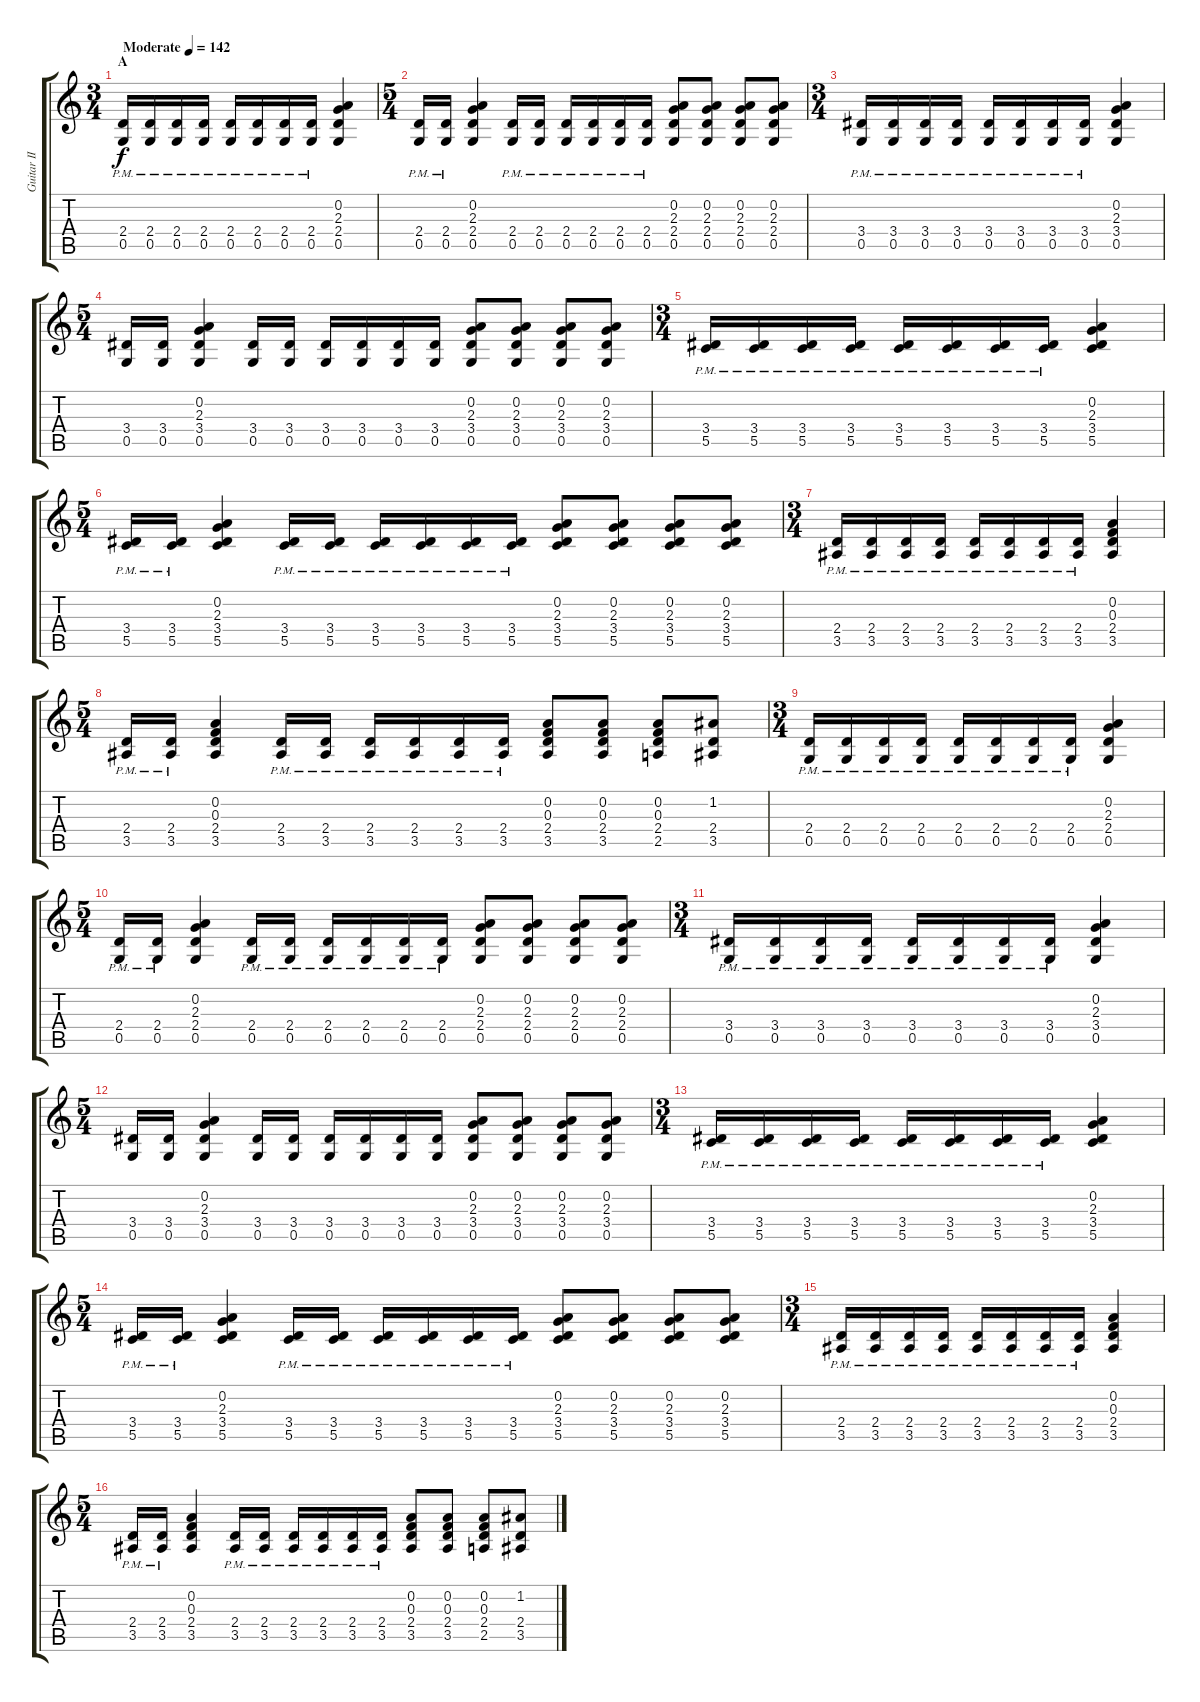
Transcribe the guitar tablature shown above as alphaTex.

\track ("Guitar II" "Guitar II") {instrument distortionguitar}
\staff {score tabs}
\tuning (D4 A3 F3 C3 G2 C2) {hide}
\ts (3 4)
\section ("" "A")
\tempo (142 "Moderate")
\clef g2
\ks c
(2.4{pm} 0.5{pm}).16{dy f instrument distortionguitar} (2.4{pm} 0.5{pm}).16 (2.4{pm} 0.5{pm}).16 (2.4{pm} 0.5{pm}).16 (2.4{pm} 0.5{pm}).16 (2.4{pm} 0.5{pm}).16 (2.4{pm} 0.5{pm}).16 (2.4{pm} 0.5{pm}).16 (0.2 2.3 2.4 0.5).4 |
\ts (5 4)
(2.4{pm} 0.5{pm}).16 (2.4{pm} 0.5{pm}).16 (0.2 2.3 2.4 0.5).4 (2.4{pm} 0.5{pm}).16 (2.4{pm} 0.5{pm}).16 (2.4{pm} 0.5{pm}).16 (2.4{pm} 0.5{pm}).16 (2.4{pm} 0.5{pm}).16 (2.4{pm} 0.5{pm}).16 (0.2 2.3 2.4 0.5).8 (0.2 2.3 2.4 0.5).8 (0.2 2.3 2.4 0.5).8 (0.2 2.3 2.4 0.5).8 |
\ts (3 4)
(3.4{pm} 0.5{pm}).16 (3.4{pm} 0.5{pm}).16 (3.4{pm} 0.5{pm}).16 (3.4{pm} 0.5{pm}).16 (3.4{pm} 0.5{pm}).16 (3.4{pm} 0.5{pm}).16 (3.4{pm} 0.5{pm}).16 (3.4{pm} 0.5{pm}).16 (0.2 2.3 3.4 0.5).4 |
\ts (5 4)
(3.4 0.5).16 (3.4 0.5).16 (0.2 2.3 3.4 0.5).4 (3.4 0.5).16 (3.4 0.5).16 (3.4 0.5).16 (3.4 0.5).16 (3.4 0.5).16 (3.4 0.5).16 (0.2 2.3 3.4 0.5).8 (0.2 2.3 3.4 0.5).8 (0.2 2.3 3.4 0.5).8 (0.2 2.3 3.4 0.5).8 |
\ts (3 4)
(3.4{pm} 5.5{pm}).16 (3.4{pm} 5.5{pm}).16 (3.4{pm} 5.5{pm}).16 (3.4{pm} 5.5{pm}).16 (3.4{pm} 5.5{pm}).16 (3.4{pm} 5.5{pm}).16 (3.4{pm} 5.5{pm}).16 (3.4{pm} 5.5{pm}).16 (0.2 2.3 3.4 5.5).4 |
\ts (5 4)
(3.4{pm} 5.5{pm}).16 (3.4{pm} 5.5{pm}).16 (0.2 2.3 3.4 5.5).4 (3.4{pm} 5.5{pm}).16 (3.4{pm} 5.5{pm}).16 (3.4{pm} 5.5{pm}).16 (3.4{pm} 5.5{pm}).16 (3.4{pm} 5.5{pm}).16 (3.4{pm} 5.5{pm}).16 (0.2 2.3 3.4 5.5).8 (0.2 2.3 3.4 5.5).8 (0.2 2.3 3.4 5.5).8 (0.2 2.3 3.4 5.5).8 |
\ts (3 4)
(2.4{pm} 3.5{pm}).16 (2.4{pm} 3.5{pm}).16 (2.4{pm} 3.5{pm}).16 (2.4{pm} 3.5{pm}).16 (2.4{pm} 3.5{pm}).16 (2.4{pm} 3.5{pm}).16 (2.4{pm} 3.5{pm}).16 (2.4{pm} 3.5{pm}).16 (0.2 0.3 2.4 3.5).4 |
\ts (5 4)
(2.4{pm} 3.5{pm}).16 (2.4{pm} 3.5{pm}).16 (0.2 0.3 2.4 3.5).4 (2.4{pm} 3.5{pm}).16 (2.4{pm} 3.5{pm}).16 (2.4{pm} 3.5{pm}).16 (2.4{pm} 3.5{pm}).16 (2.4{pm} 3.5{pm}).16 (2.4{pm} 3.5{pm}).16 (0.2 0.3 2.4 3.5).8 (0.2 0.3 2.4 3.5).8 (0.2 0.3 2.4 2.5).8 (1.2 2.4 3.5).8 |
\ts (3 4)
(2.4{pm} 0.5{pm}).16 (2.4{pm} 0.5{pm}).16 (2.4{pm} 0.5{pm}).16 (2.4{pm} 0.5{pm}).16 (2.4{pm} 0.5{pm}).16 (2.4{pm} 0.5{pm}).16 (2.4{pm} 0.5{pm}).16 (2.4{pm} 0.5{pm}).16 (0.2 2.3 2.4 0.5).4 |
\ts (5 4)
(2.4{pm} 0.5{pm}).16 (2.4{pm} 0.5{pm}).16 (0.2 2.3 2.4 0.5).4 (2.4{pm} 0.5{pm}).16 (2.4{pm} 0.5{pm}).16 (2.4{pm} 0.5{pm}).16 (2.4{pm} 0.5{pm}).16 (2.4{pm} 0.5{pm}).16 (2.4{pm} 0.5{pm}).16 (0.2 2.3 2.4 0.5).8 (0.2 2.3 2.4 0.5).8 (0.2 2.3 2.4 0.5).8 (0.2 2.3 2.4 0.5).8 |
\ts (3 4)
(3.4{pm} 0.5{pm}).16 (3.4{pm} 0.5{pm}).16 (3.4{pm} 0.5{pm}).16 (3.4{pm} 0.5{pm}).16 (3.4{pm} 0.5{pm}).16 (3.4{pm} 0.5{pm}).16 (3.4{pm} 0.5{pm}).16 (3.4{pm} 0.5{pm}).16 (0.2 2.3 3.4 0.5).4 |
\ts (5 4)
(3.4 0.5).16 (3.4 0.5).16 (0.2 2.3 3.4 0.5).4 (3.4 0.5).16 (3.4 0.5).16 (3.4 0.5).16 (3.4 0.5).16 (3.4 0.5).16 (3.4 0.5).16 (0.2 2.3 3.4 0.5).8 (0.2 2.3 3.4 0.5).8 (0.2 2.3 3.4 0.5).8 (0.2 2.3 3.4 0.5).8 |
\ts (3 4)
(3.4{pm} 5.5{pm}).16 (3.4{pm} 5.5{pm}).16 (3.4{pm} 5.5{pm}).16 (3.4{pm} 5.5{pm}).16 (3.4{pm} 5.5{pm}).16 (3.4{pm} 5.5{pm}).16 (3.4{pm} 5.5{pm}).16 (3.4{pm} 5.5{pm}).16 (0.2 2.3 3.4 5.5).4 |
\ts (5 4)
(3.4{pm} 5.5{pm}).16 (3.4{pm} 5.5{pm}).16 (0.2 2.3 3.4 5.5).4 (3.4{pm} 5.5{pm}).16 (3.4{pm} 5.5{pm}).16 (3.4{pm} 5.5{pm}).16 (3.4{pm} 5.5{pm}).16 (3.4{pm} 5.5{pm}).16 (3.4{pm} 5.5{pm}).16 (0.2 2.3 3.4 5.5).8 (0.2 2.3 3.4 5.5).8 (0.2 2.3 3.4 5.5).8 (0.2 2.3 3.4 5.5).8 |
\ts (3 4)
(2.4{pm} 3.5{pm}).16 (2.4{pm} 3.5{pm}).16 (2.4{pm} 3.5{pm}).16 (2.4{pm} 3.5{pm}).16 (2.4{pm} 3.5{pm}).16 (2.4{pm} 3.5{pm}).16 (2.4{pm} 3.5{pm}).16 (2.4{pm} 3.5{pm}).16 (0.2 0.3 2.4 3.5).4 |
\ts (5 4)
(2.4{pm} 3.5{pm}).16 (2.4{pm} 3.5{pm}).16 (0.2 0.3 2.4 3.5).4 (2.4{pm} 3.5{pm}).16 (2.4{pm} 3.5{pm}).16 (2.4{pm} 3.5{pm}).16 (2.4{pm} 3.5{pm}).16 (2.4{pm} 3.5{pm}).16 (2.4{pm} 3.5{pm}).16 (0.2 0.3 2.4 3.5).8 (0.2 0.3 2.4 3.5).8 (0.2 0.3 2.4 2.5).8 (1.2 2.4 3.5).8
